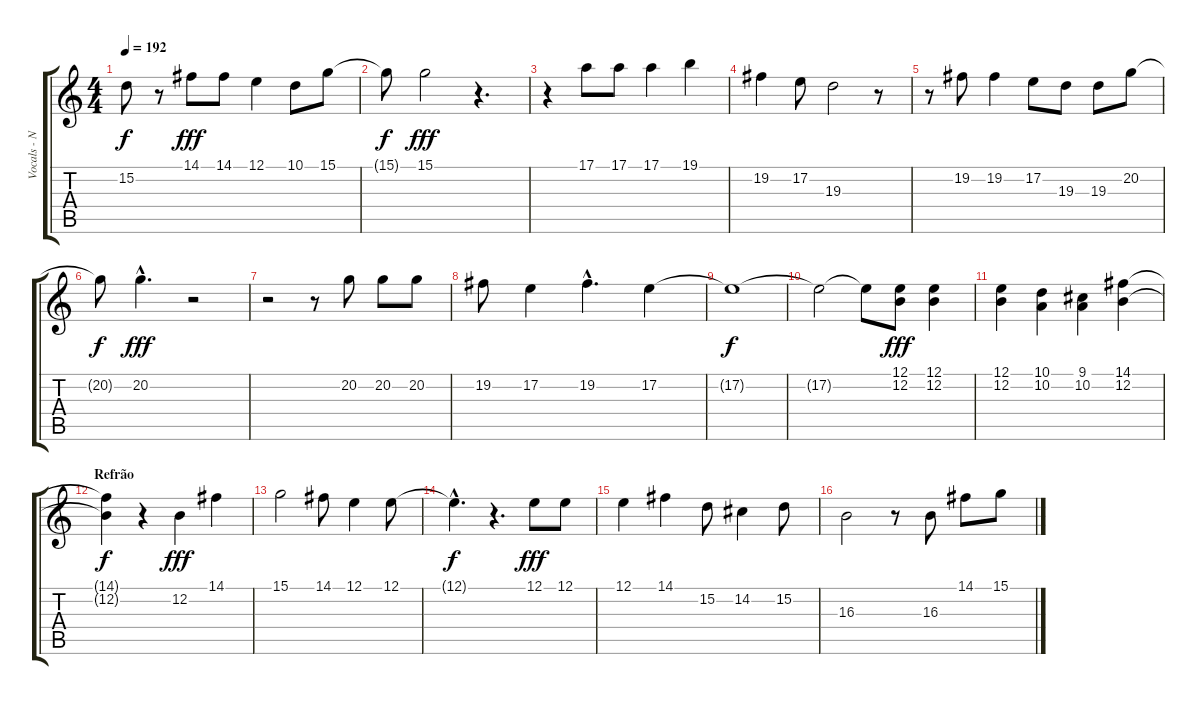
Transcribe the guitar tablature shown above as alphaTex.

\track ("Vocals - Nikola" "Vocals - N") {instrument piccolo}
\staff {score tabs}
\tuning (E4 B3 G3 D3 A2 E2) {hide}
\ts (4 4)
\tempo 192
\clef g2
\ks c
15.2{t}.8{dy f} r.8 14.1.8{dy fff} 14.1.8 12.1.4 10.1.8 15.1.8 |
15.1{t}.8{dy f} 15.1.2{dy fff} r.4{d} |
r.4 17.1.8 17.1.8 17.1.4 19.1.4 |
19.2.4 17.2.8 19.3.2 r.8 |
r.8 19.2.8 19.2.4 17.2.8 19.3.8 19.3.8 20.2.8 |
20.2{t}.8{dy f} 20.2{hac}.4{d dy fff} r.2 |
r.2 r.8 20.2.8 20.2.8 20.2.8 |
19.2.8 17.2.4 19.2{hac}.4{d} 17.2.4 |
17.2{t}.1{dy f} |
17.2{t}.2 17.2{t}.8 (12.1 12.2).8{dy fff} (12.1 12.2).4 |
(12.1 12.2).4 (10.1 10.2).4 (9.1 10.2).4 (14.1 12.2).4 |
\section ("" "Refrão")
(14.1{t} 12.2{t}).4{dy f} r.4 12.2.4{dy fff} 14.1.4 |
15.1.2 14.1.8 12.1.4 12.1.8 |
12.1{hac t}.4{d dy f} r.4{d} 12.1.8{dy fff} 12.1.8 |
12.1.4 14.1.4 15.2.8 14.2.4 15.2.8 |
16.3.2 r.8 16.3.8 14.1.8 15.1.8
